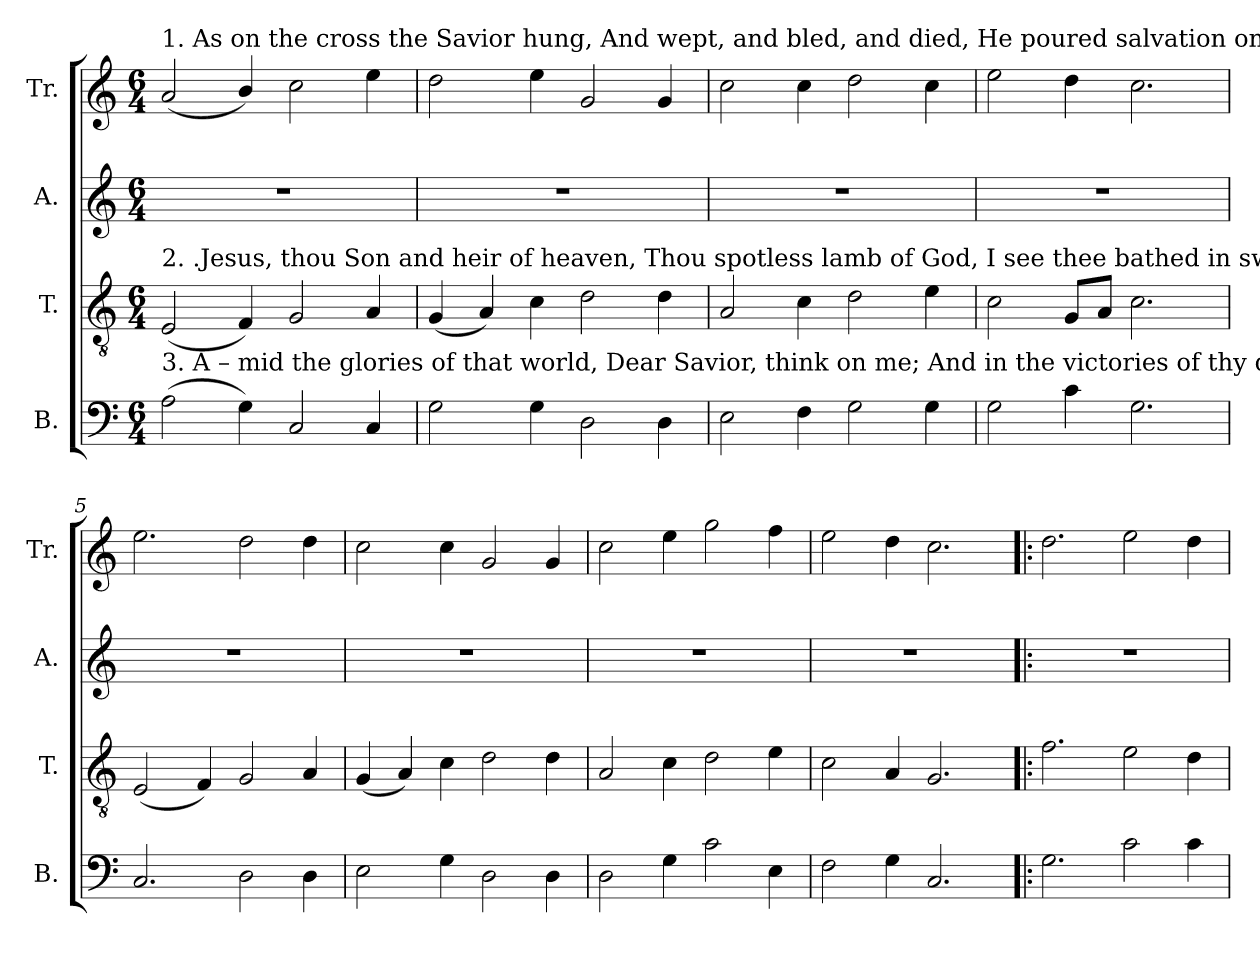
**kern	**kern	**kern	**kern
*part4	*part3	*part2	*part1
*staff4	*staff3	*staff2	*staff1
*I"B.	*I"T.	*I"A.	*I"Tr.
*I'B.	*I'T.	*I'A.	*I'Tr.
*clefF4	*clefGv2	*clefG2	*clefG2
*k[]	*k[]	*k[]	*k[]
*M6/4	*M6/4	*M6/4	*M6/4
*MM120	*MM120	*MM120	*MM120
=1	=1	=1	=1
!	!	!	!LO:TX:a:t=1. As  on  the  cross the Savior hung,  And wept, and bled, and died,  He  poured  salvation  on  a  wretch  That languished at his side.  His crimes with inward grief and
!	!LO:TX:a:t=2. .Jesus, thou Son and heir of heaven,  Thou spotless lamb of God,  I see thee bathed in sweat and tears,  And weltering in thy blood.  Yet quickly from these scenes of	!	!
!LO:TX:a:t=3. A  –  mid  the  glories  of  that  world,  Dear Savior, think on me;     And    in   the  victories  of  thy  death  Let  me  a  sharer   be.      His prayer the dy  –  ing  Je – sus	!	!	!
(2A!\	(2E!/	1.r	(2a!/
4G!\)	4F!/)	.	4b!/)
2C!/	2G!/	.	2cc!\
4C!/	4A!/	.	4ee!\
=2	=2	=2	=2
2G!\	(4G!/	1.r	2dd!\
.	4A!/)	.	.
4G!\	4c!\	.	4ee!\
2D!\	2d!\	.	2g!/
4D!\	4d!\	.	4g!/
=3	=3	=3	=3
2E!\	2A!/	1.r	2cc!\
4F!\	4c!\	.	4cc!\
2G!\	2d!\	.	2dd!\
4G!\	4e!\	.	4cc!\
=4	=4	=4	=4
2G!\	2c!\	1.r	2ee!\
4c!\	8G!/L	.	4dd!\
.	8A!/J	.	.
2.G!\	2.c!\	.	2.cc!\
=5	=5	=5	=5
2.C!/	(2E!/	1.r	2.ee!\
.	4F!/)	.	.
2D!\	2G!/	.	2dd!\
4D!\	4A!/	.	4dd!\
=6	=6	=6	=6
2E!\	(4G!/	1.r	2cc!\
.	4A!/)	.	.
4G!\	4c!\	.	4cc!\
2D!\	2d!\	.	2g!/
4D!\	4d!\	.	4g!/
=7	=7	=7	=7
2D!\	2A!/	1.r	2cc!\
4G!\	4c!\	.	4ee!\
2c!\	2d!\	.	2gg!\
4E!\	4e!\	.	4ff!\
=8	=8	=8	=8
2F!\	2c!\	1.r	2ee!\
4G!\	4A!/	.	4dd!\
2.C!/	2.G!/	.	2.cc!\
=9!|:	=9!|:	=9!|:	=9!|:
2.G!\	2.f!\	1.r	2.dd!\
2c!\	2e!\	.	2ee!\
4c!\	4d!\	.	4dd!\
=	=	=	=
*-	*-	*-	*-
